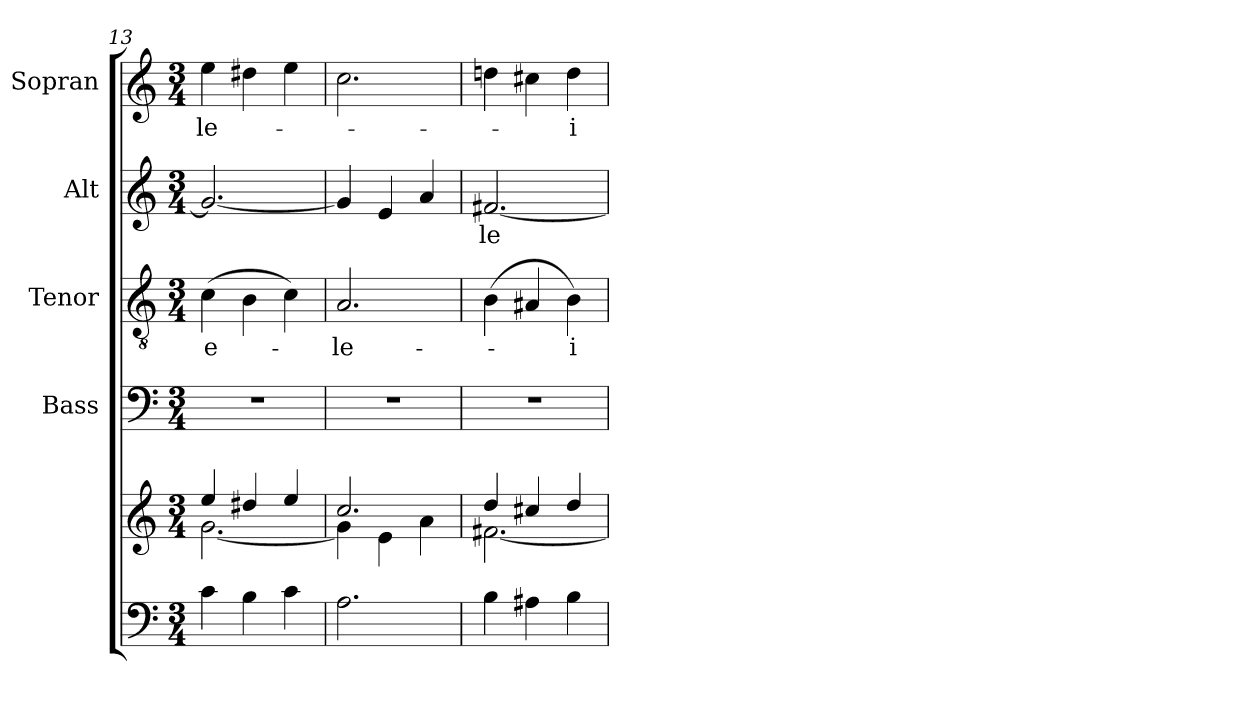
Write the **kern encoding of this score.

**kern	**kern	**kern	**kern	**text	**kern	**text	**kern	**text
*part5	*part5	*part4	*part3	*part3	*part2	*part2	*part1	*part1
*staff6	*staff5	*staff4	*staff3	*staff3	*staff2	*staff2	*staff1	*staff1
*	*	*I"Bass	*I"Tenor	*	*I"Alt	*	*I"Sopran	*
*	*	*I'B.	*I'T.	*	*I'A.	*	*I'S.	*
*clefF4	*clefG2	*clefF4	*clefGv2	*	*clefG2	*	*clefG2	*
*k[]	*k[]	*k[]	*k[]	*	*k[]	*	*k[]	*
*C:	*C:	*C:	*C:	*	*C:	*	*C:	*
*M3/4	*M3/4	*M3/4	*M3/4	*	*M3/4	*	*M3/4	*
=13	=13	=13	=13	=13	=13	=13	=13	=13
*	*^	*	*	*	*	*	*	*
!	!	!	!	!	!LO:LY:b	!	!	!	!LO:LY:b
4c\	4ee/	[<2.g\	2.r	(>4c\	e-	2.g/_	.	4ee\	-le-
4B\	4dd#X/	.	.	4B\	.	.	.	4dd#X\	.
4c\	4ee/	.	.	4c\)	.	.	.	4ee\	.
=14	=14	=14	=14	=14	=14	=14	=14	=14	=14
!	!	!	!	!	!LO:LY:b	!	!	!	!
2.A\	2.cc/	4g\]	2.r	2.A/	-le-	4g/]	.	2.cc\	.
.	.	4e\	.	.	.	4e/	.	.	.
.	.	4a\	.	.	.	4a/	.	.	.
=15	=15	=15	=15	=15	=15	=15	=15	=15	=15
!	!	!	!	!	!	!	!LO:LY:b	!	!
4B\	4dd/	[<2.f#X\	2.r	(>4B\	.	[2.f#X/	-le-	4ddn\	.
4A#X\	4cc#X/	.	.	4A#X/	.	.	.	4cc#X\	.
!	!	!	!	!	!LO:LY:b	!	!	!	!LO:LY:b
4B\	4dd/	.	.	4B\)	-i-	.	.	4dd\	-i-
*	*v	*v	*	*	*	*	*	*	*
=	=	=	=	=	=	=	=	=
*-	*-	*-	*-	*-	*-	*-	*-	*-
